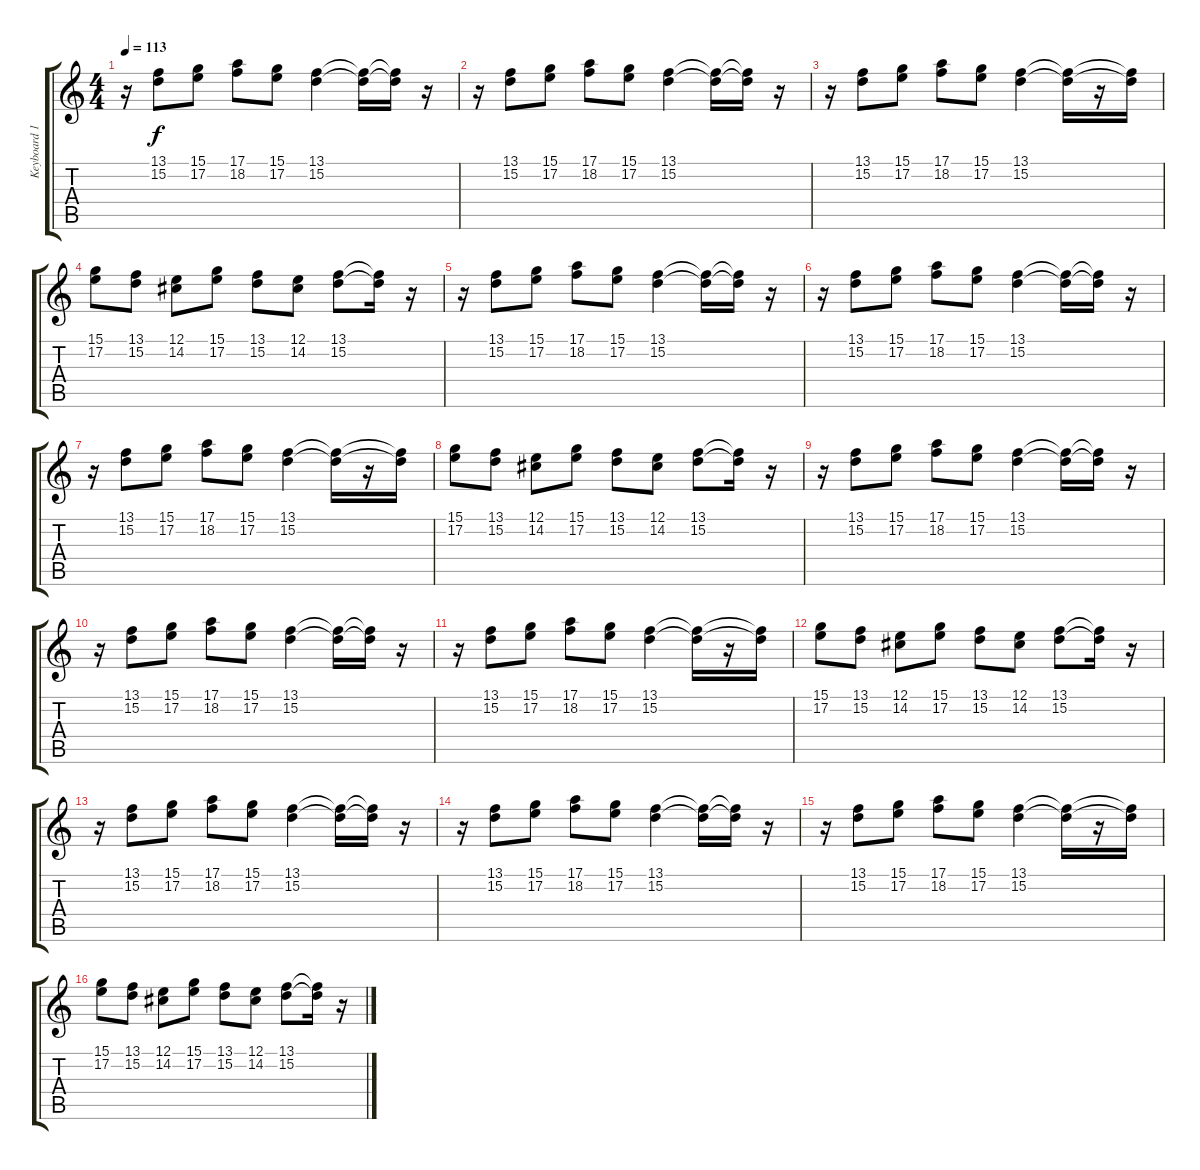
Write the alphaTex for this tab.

\track ("Keyboard 1" "Keyboard 1") {instrument churchorgan}
\staff {score tabs}
\tuning (E4 B3 G3 D3 A2 D2) {hide}
\ts (4 4)
\tempo 113
\clef g2
\ks c
r.16{dy f} (13.1 15.2).8 (15.1 17.2).8 (17.1 18.2).8 (15.1 17.2).8 (13.1 15.2).4 (13.1{t} 15.2{t}).16 (13.1{t} 15.2{t}).16 r.16 |
r.16 (13.1 15.2).8 (15.1 17.2).8 (17.1 18.2).8 (15.1 17.2).8 (13.1 15.2).4 (13.1{t} 15.2{t}).16 (13.1{t} 15.2{t}).16 r.16 |
r.16 (13.1 15.2).8 (15.1 17.2).8 (17.1 18.2).8 (15.1 17.2).8 (13.1 15.2).4 (13.1{t} 15.2{t}).16 r.16 (13.1{t} 15.2{t}).16 |
(15.1 17.2).8 (13.1 15.2).8 (12.1 14.2).8 (15.1 17.2).8 (13.1 15.2).8 (12.1 14.2).8 (13.1 15.2).8 (13.1{t} 15.2{t}).16 r.16 |
r.16 (13.1 15.2).8 (15.1 17.2).8 (17.1 18.2).8 (15.1 17.2).8 (13.1 15.2).4 (13.1{t} 15.2{t}).16 (13.1{t} 15.2{t}).16 r.16 |
r.16 (13.1 15.2).8 (15.1 17.2).8 (17.1 18.2).8 (15.1 17.2).8 (13.1 15.2).4 (13.1{t} 15.2{t}).16 (13.1{t} 15.2{t}).16 r.16 |
r.16 (13.1 15.2).8 (15.1 17.2).8 (17.1 18.2).8 (15.1 17.2).8 (13.1 15.2).4 (13.1{t} 15.2{t}).16 r.16 (13.1{t} 15.2{t}).16 |
(15.1 17.2).8 (13.1 15.2).8 (12.1 14.2).8 (15.1 17.2).8 (13.1 15.2).8 (12.1 14.2).8 (13.1 15.2).8 (13.1{t} 15.2{t}).16 r.16 |
r.16 (13.1 15.2).8 (15.1 17.2).8 (17.1 18.2).8 (15.1 17.2).8 (13.1 15.2).4 (13.1{t} 15.2{t}).16 (13.1{t} 15.2{t}).16 r.16 |
r.16 (13.1 15.2).8 (15.1 17.2).8 (17.1 18.2).8 (15.1 17.2).8 (13.1 15.2).4 (13.1{t} 15.2{t}).16 (13.1{t} 15.2{t}).16 r.16 |
r.16 (13.1 15.2).8 (15.1 17.2).8 (17.1 18.2).8 (15.1 17.2).8 (13.1 15.2).4 (13.1{t} 15.2{t}).16 r.16 (13.1{t} 15.2{t}).16 |
(15.1 17.2).8 (13.1 15.2).8 (12.1 14.2).8 (15.1 17.2).8 (13.1 15.2).8 (12.1 14.2).8 (13.1 15.2).8 (13.1{t} 15.2{t}).16 r.16 |
r.16 (13.1 15.2).8 (15.1 17.2).8 (17.1 18.2).8 (15.1 17.2).8 (13.1 15.2).4 (13.1{t} 15.2{t}).16 (13.1{t} 15.2{t}).16 r.16 |
r.16 (13.1 15.2).8 (15.1 17.2).8 (17.1 18.2).8 (15.1 17.2).8 (13.1 15.2).4 (13.1{t} 15.2{t}).16 (13.1{t} 15.2{t}).16 r.16 |
r.16 (13.1 15.2).8 (15.1 17.2).8 (17.1 18.2).8 (15.1 17.2).8 (13.1 15.2).4 (13.1{t} 15.2{t}).16 r.16 (13.1{t} 15.2{t}).16 |
(15.1 17.2).8 (13.1 15.2).8 (12.1 14.2).8 (15.1 17.2).8 (13.1 15.2).8 (12.1 14.2).8 (13.1 15.2).8 (13.1{t} 15.2{t}).16 r.16
